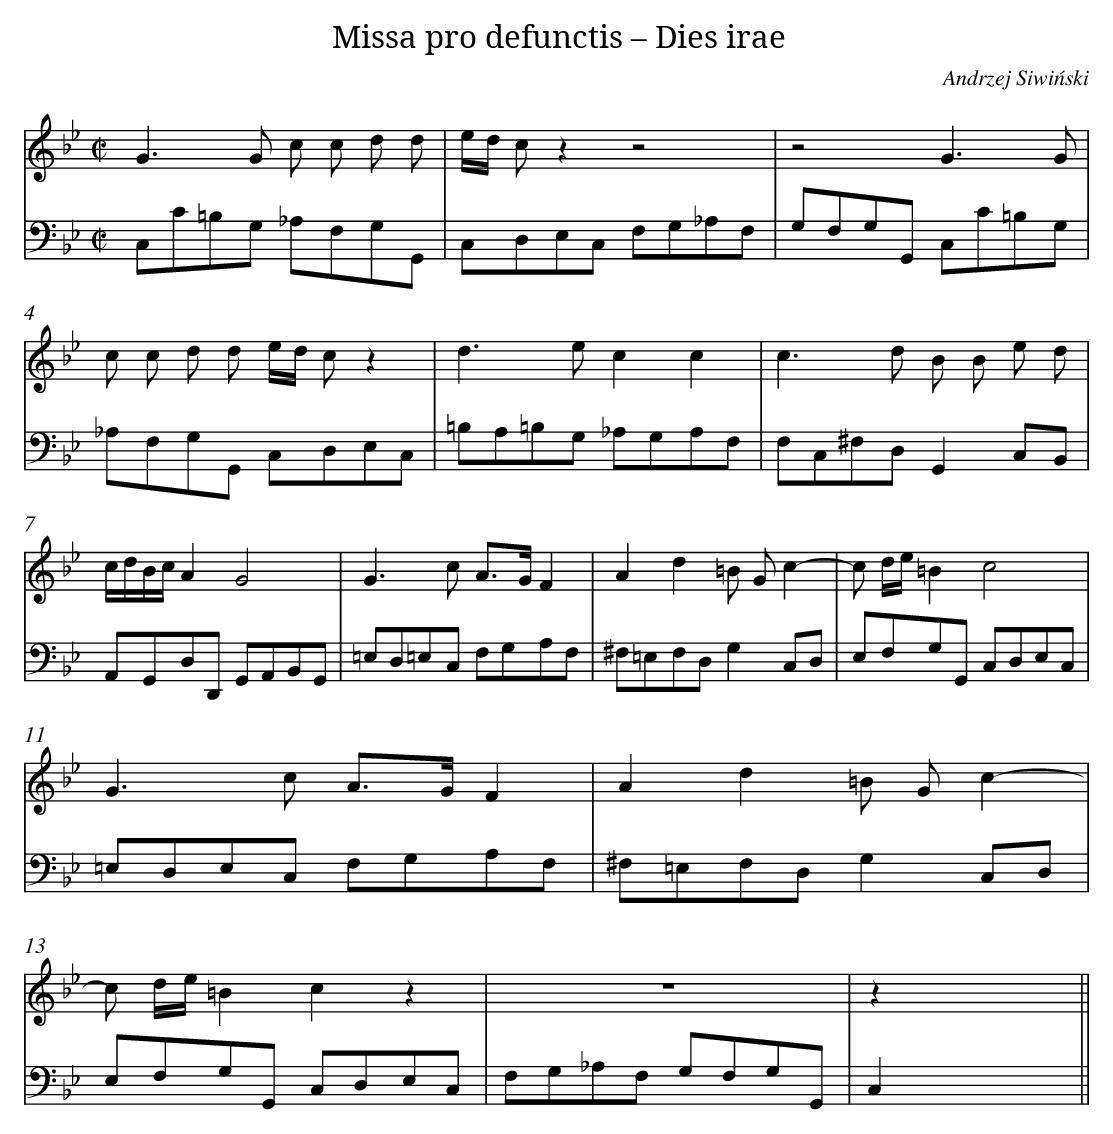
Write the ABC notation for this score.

X:1
T: Missa pro defunctis – Dies irae
C: Andrzej Siwiński
L: 1/8
M: C|
V: 1 clef=treble
V: 2 clef=treble
V: 3
V: 4 clef=alto
V: 5 clef=tenor
V: 6 clef=bass
V: 7 clef=treble
V: 8 clef=treble
V: 9 clef=bass
K: Bb
[V:1] x8 |
[V:2] x8 |
[V:3] G2>G2 c c d d |
[V:4] x8 |
[V:5] x8 |
[V:6] x8 |
[V:7] x8 |
[V:8] x8 |
[V:9] C,C=B,G, _A,F,G,G,, |
[V:1] x8 |
[V:2] x8 |
[V:3] e/d/ cz2z4 |
[V:4] x8 |
[V:5] x8 |
[V:6] x8 |
[V:7] x8 |
[V:8] x8 |
[V:9] C,D,E,C, F,G,_A,F, |
[V:1] x8 |
[V:2] x8 |
[V:3] z4G3G |
[V:4] x8 |
[V:5] x8 |
[V:6] x8 |
[V:7] x8 |
[V:8] x8 |
[V:9] G,F,G,G,, C,C=B,G, |
[V:1] x8 |
[V:2] x8 |
[V:3] c c d d e/d/ cz2 |
[V:4] x8 |
[V:5] x8 |
[V:6] x8 |
[V:7] x8 |
[V:8] x8 |
[V:9] _A,F,G,G,, C,D,E,C, |
[V:1] x8 |
[V:2] x8 |
[V:3] d2>e2c2c2 |
[V:4] x8 |
[V:5] x8 |
[V:6] x8 |
[V:7] x8 |
[V:8] x8 |
[V:9] =B,A,=B,G, _A,G,A,F, |
[V:1] x8 |
[V:2] x8 |
[V:3] c2>d2 B B e d |
[V:4] x8 |
[V:5] x8 |
[V:6] x8 |
[V:7] x8 |
[V:8] x8 |
[V:9] F,C,^F,D,G,,2C,B,, |
[V:1] x8 |
[V:2] x8 |
[V:3] c/d/B/c/A2G4 |
[V:4] x8 |
[V:5] x8 |
[V:6] x8 |
[V:7] x8 |
[V:8] x8 |
[V:9] A,,G,,D,D,, G,,A,,B,,G,, |
[V:1] x8 |
[V:2] x8 |
[V:3] G2>c2 A>GF2 |
[V:4] x8 |
[V:5] x8 |
[V:6] x8 |
[V:7] x8 |
[V:8] x8 |
[V:9] =E,D,=E,C, F,G,A,F, |
[V:1] x8 |
[V:2] x8 |
[V:3] A2d2=B Gc2- |
[V:4] x8 |
[V:5] x8 |
[V:6] x8 |
[V:7] x8 |
[V:8] x8 |
[V:9] ^F,=E,F,D,G,2C,D, |
[V:1] x8 |
[V:2] x8 |
[V:3] c d/e/=B2c4 |
[V:4] x8 |
[V:5] x8 |
[V:6] x8 |
[V:7] x8 |
[V:8] x8 |
[V:9] E,F,G,G,, C,D,E,C, |
[V:1] x8 |
[V:2] x8 |
[V:3] G2>c2 A>GF2 |
[V:4] x8 |
[V:5] x8 |
[V:6] x8 |
[V:7] x8 |
[V:8] x8 |
[V:9] =E,D,E,C, F,G,A,F, |
[V:1] x8 |
[V:2] x8 |
[V:3] A2d2=B Gc2- |
[V:4] x8 |
[V:5] x8 |
[V:6] x8 |
[V:7] x8 |
[V:8] x8 |
[V:9] ^F,=E,F,D,G,2C,D, |
[V:1] x8 |
[V:2] x8 |
[V:3] c d/e/=B2c2z2 |
[V:4] x8 |
[V:5] x8 |
[V:6] x8 |
[V:7] x8 |
[V:8] x8 |
[V:9] E,F,G,G,, C,D,E,C, |
[V:1] x8 |
[V:2] x8 |
[V:3] z8 |
[V:4] x8 |
[V:5] x8 |
[V:6] x8 |
[V:7] x8 |
[V:8] x8 |
[V:9] F,G,_A,F, G,F,G,G,, |
[V:1] x8 ||
[V:2] x8 ||
[V:3] z2x2x4 ||
[V:4] x8 ||
[V:5] x8 ||
[V:6] x8 ||
[V:7] x8 ||
[V:8] x8 ||
[V:9] C,2x2x4 ||
